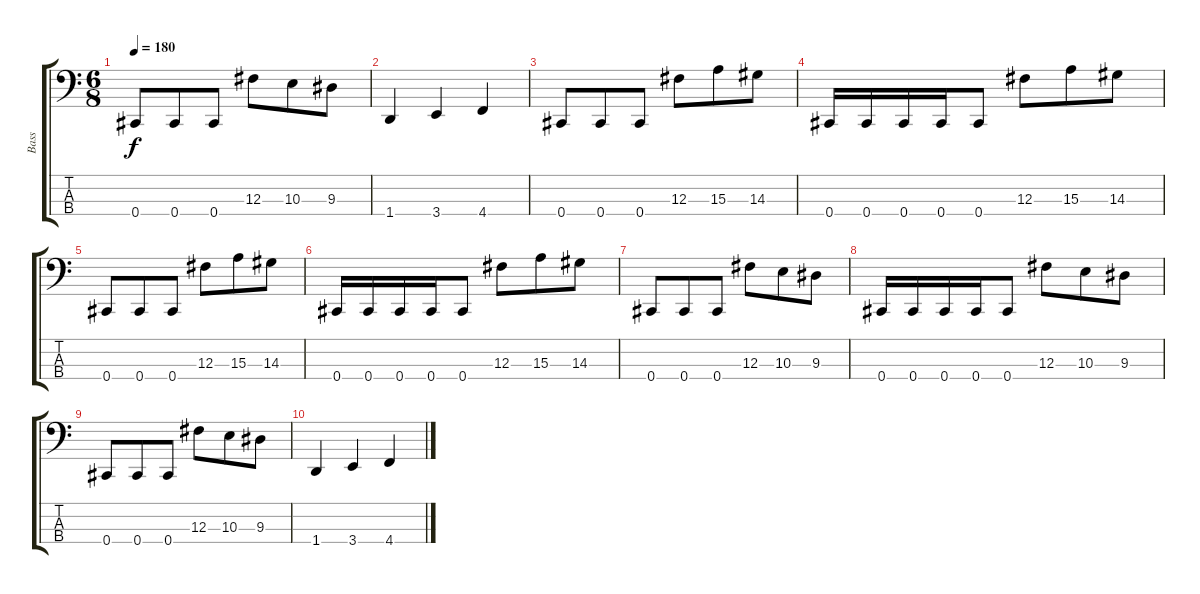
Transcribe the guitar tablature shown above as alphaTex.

\track ("Bass" "Bass") {instrument electricbassfinger}
\staff {score tabs}
\tuning (E2 B1 Gb1 Db1) {hide}
\ts (6 8)
\tempo 180
\clef f4
\ks c
0.4.8{dy f} 0.4.8 0.4.8 12.3.8 10.3.8 9.3.8 |
1.4.4 3.4.4 4.4.4 |
0.4.8 0.4.8 0.4.8 12.3.8 15.3.8 14.3.8 |
0.4.16 0.4.16 0.4.16 0.4.16 0.4.8 12.3.8 15.3.8 14.3.8 |
0.4.8 0.4.8 0.4.8 12.3.8 15.3.8 14.3.8 |
0.4.16 0.4.16 0.4.16 0.4.16 0.4.8 12.3.8 15.3.8 14.3.8 |
0.4.8 0.4.8 0.4.8 12.3.8 10.3.8 9.3.8 |
0.4.16 0.4.16 0.4.16 0.4.16 0.4.8 12.3.8 10.3.8 9.3.8 |
0.4.8 0.4.8 0.4.8 12.3.8 10.3.8 9.3.8 |
1.4.4 3.4.4 4.4.4
